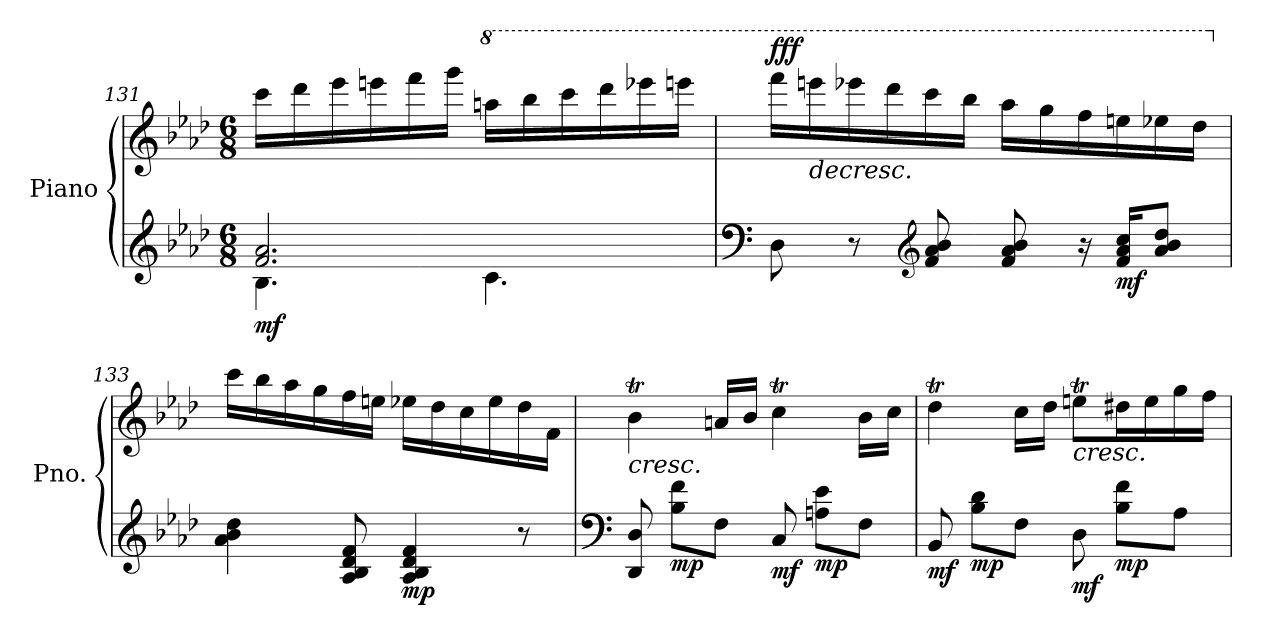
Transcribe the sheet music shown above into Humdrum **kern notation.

**kern	**kern	**dynam
*part1	*part1	*part1
*staff2	*staff1	*staff1/2
*I"Piano	*	*
*I'Pno.	*	*
!!LO:LB:g=z
*clefG2	*clefG2	*
*k[b-e-a-d-]	*k[b-e-a-d-]	*
*M6/8	*M6/8	*
=131	=131	=131
*^	*	*
!	!	!	!LO:DY:b=2
2.f/ 2.a-/	4.B-\	16ccc\LL	mf
.	.	16ddd-\	.
.	.	16eee-\	.
.	.	16eeen\	.
.	.	16fff\	.
.	.	16ggg\JJ	.
*	*	*8va	*
.	4.c\	16aaan\LL	.
.	.	16bbb-\	.
.	.	16cccc\	.
.	.	16dddd-\	.
.	.	16eeee-X\	.
.	.	16eeeen\JJ	.
*v	*v	*	*
=132	=132	=132
*clefF4	*	*
!	!	!LO:DY:b=2
!	!	!LO:DY:n=1:a
8D-\	16ffff\LL	f ff
!	!	!LO:HP:b
.	16eeeen\	>
8r	16eeee-X\	.
.	16dddd-\	.
*clefG2	*	*
8f/ 8a-/ 8b-/	16cccc\	.
.	16bbb-\JJ	.
8f/ 8a-/ 8b-/	16aaa-\LL	.
.	16ggg\	.
16r	16fff\	.
!	!	!LO:DY:n=2:b=2
16f/ 16a-/ 16cc/KL	16eeen\	mf
8a-/ 8b-/ 8dd-/J	16eee-X\	.
.	16ddd-\JJ	.
=133	=133	=133
*	*X8va	*
4a-\ 4b-\ 4dd-\	16ccc\LL	.
.	16bb-\	.
.	16aa-\	.
.	16gg\	.
8A-/ 8B-/ 8d-/ 8f/	16ff\	.
.	16een\JJ	.
!	!	!LO:DY:b=2
4A-/ 4B-/ 4d-/ 4f/	16ee-X\LL	mp
.	16dd-\	.
.	16cc\	.
.	16ee-\	.
8r	16dd-\	.
.	16f\JJ	.
.	.	]
=134	=134	=134
*clefF4	*	*
!LO:TX:a:i:t=cresc.	!	!
!	!	!LO:DY:b=2
!	!	!LO:DY:n=1:b
8DD-/ 8D-/	4b-T\	mf mp
!	!	!LO:DY:n=2:b=2
8B-\ 8f\L	.	mp
8F\J	16an!/LL	.
.	16b-!/JJ	.
!	!	!LO:DY:n=3:b=2
8C/	4cct\	mf
!	!	!LO:DY:n=4:b=2
8An\ 8e-\L	.	mp
8F\J	16b-\LL	.
.	16cc\JJ	.
!!LO:LB:g=z
=135	=135	=135
!	!	!LO:DY:b=2
8BB-/	4dd-T\	mf
!	!	!LO:DY:b=2
8B-\ 8d-\L	.	mp
8F\J	16cc\LL	.
.	16dd-\JJ	.
!	!	!LO:HP:b
!	!	!LO:DY:n=1:b=2
8D-\	8eent\L	< mf
!	!	!LO:DY:n=2:b=2
8B-\ 8f\L	16dd#X\L	mp
.	16ee\	.
8A-\J	16gg\	.
.	16ff\JJ	.
.	.	[
=	=	=
*-	*-	*-
